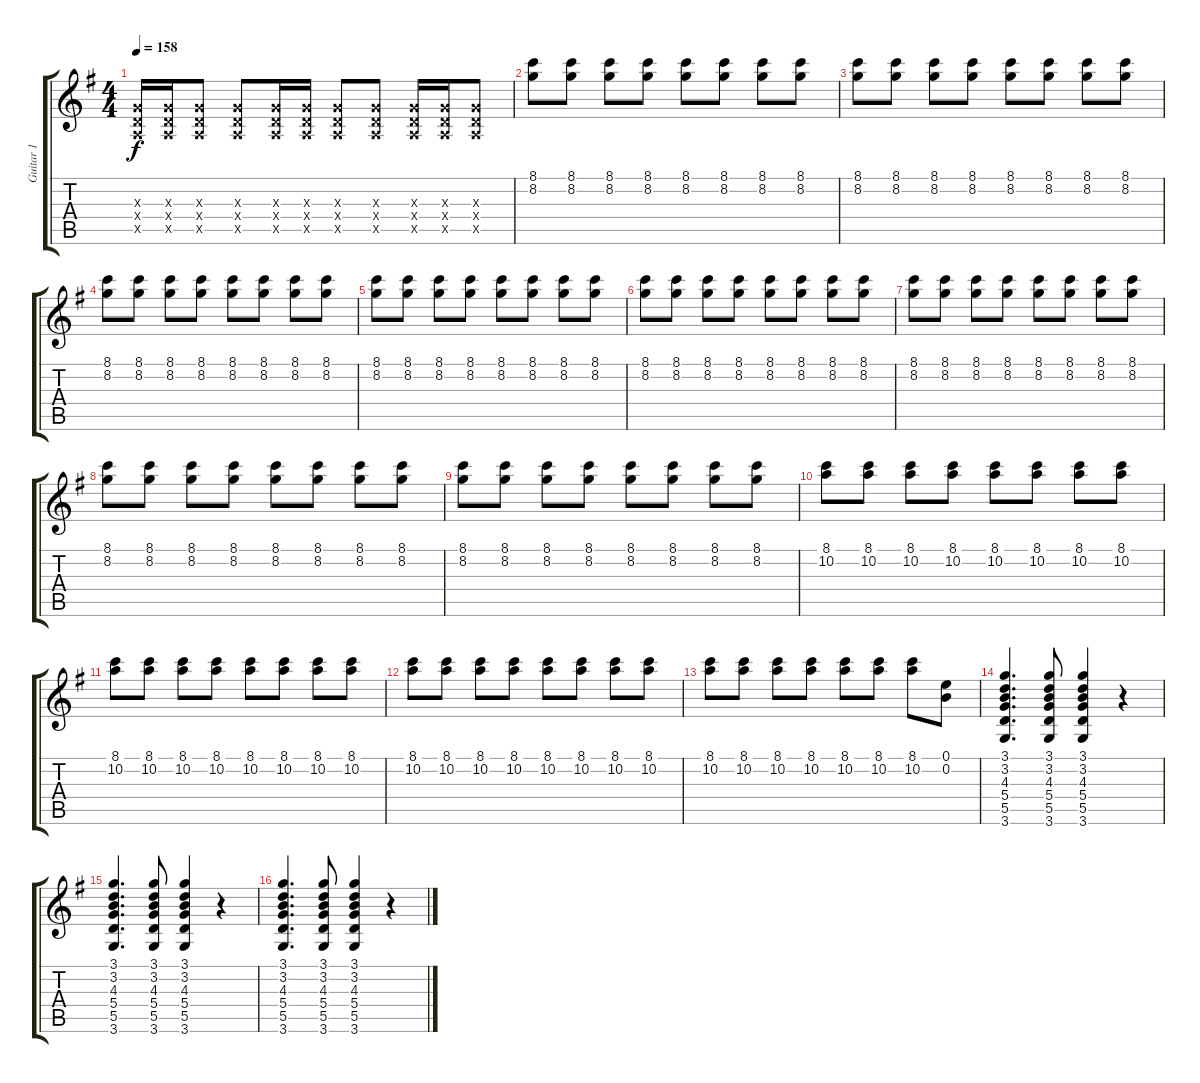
\track ("Guitar 1" "Guitar 1") {instrument electricguitarclean}
\staff {score tabs}
\tuning (E4 B3 G3 D3 A2 E2) {hide}
\ts (4 4)
\tempo 158
\clef g2
\ks g
(0.3{x} 0.4{x} 0.5{x}).16{dy f} (0.3{x} 0.4{x} 0.5{x}).16 (0.3{x} 0.4{x} 0.5{x}).8 (0.3{x} 0.4{x} 0.5{x}).8 (0.3{x} 0.4{x} 0.5{x}).16 (0.3{x} 0.4{x} 0.5{x}).16 (0.3{x} 0.4{x} 0.5{x}).8 (0.3{x} 0.4{x} 0.5{x}).8 (0.3{x} 0.4{x} 0.5{x}).16 (0.3{x} 0.4{x} 0.5{x}).16 (0.3{x} 0.4{x} 0.5{x}).8 |
(8.1 8.2).8 (8.1 8.2).8 (8.1 8.2).8 (8.1 8.2).8 (8.1 8.2).8 (8.1 8.2).8 (8.1 8.2).8 (8.1 8.2).8 |
(8.1 8.2).8 (8.1 8.2).8 (8.1 8.2).8 (8.1 8.2).8 (8.1 8.2).8 (8.1 8.2).8 (8.1 8.2).8 (8.1 8.2).8 |
(8.1 8.2).8 (8.1 8.2).8 (8.1 8.2).8 (8.1 8.2).8 (8.1 8.2).8 (8.1 8.2).8 (8.1 8.2).8 (8.1 8.2).8 |
(8.1 8.2).8 (8.1 8.2).8 (8.1 8.2).8 (8.1 8.2).8 (8.1 8.2).8 (8.1 8.2).8 (8.1 8.2).8 (8.1 8.2).8 |
(8.1 8.2).8 (8.1 8.2).8 (8.1 8.2).8 (8.1 8.2).8 (8.1 8.2).8 (8.1 8.2).8 (8.1 8.2).8 (8.1 8.2).8 |
(8.1 8.2).8 (8.1 8.2).8 (8.1 8.2).8 (8.1 8.2).8 (8.1 8.2).8 (8.1 8.2).8 (8.1 8.2).8 (8.1 8.2).8 |
(8.1 8.2).8 (8.1 8.2).8 (8.1 8.2).8 (8.1 8.2).8 (8.1 8.2).8 (8.1 8.2).8 (8.1 8.2).8 (8.1 8.2).8 |
(8.1 8.2).8 (8.1 8.2).8 (8.1 8.2).8 (8.1 8.2).8 (8.1 8.2).8 (8.1 8.2).8 (8.1 8.2).8 (8.1 8.2).8 |
(8.1 10.2).8 (8.1 10.2).8 (8.1 10.2).8 (8.1 10.2).8 (8.1 10.2).8 (8.1 10.2).8 (8.1 10.2).8 (8.1 10.2).8 |
(8.1 10.2).8 (8.1 10.2).8 (8.1 10.2).8 (8.1 10.2).8 (8.1 10.2).8 (8.1 10.2).8 (8.1 10.2).8 (8.1 10.2).8 |
(8.1 10.2).8 (8.1 10.2).8 (8.1 10.2).8 (8.1 10.2).8 (8.1 10.2).8 (8.1 10.2).8 (8.1 10.2).8 (8.1 10.2).8 |
(8.1 10.2).8 (8.1 10.2).8 (8.1 10.2).8 (8.1 10.2).8 (8.1 10.2).8 (8.1 10.2).8 (8.1 10.2).8 (0.1 0.2).8 |
(3.1 3.2 4.3 5.4 5.5 3.6).4{d} (3.1 3.2 4.3 5.4 5.5 3.6).8 (3.1 3.2 4.3 5.4 5.5 3.6).4 r.4 |
(3.1 3.2 4.3 5.4 5.5 3.6).4{d} (3.1 3.2 4.3 5.4 5.5 3.6).8 (3.1 3.2 4.3 5.4 5.5 3.6).4 r.4 |
(3.1 3.2 4.3 5.4 5.5 3.6).4{d} (3.1 3.2 4.3 5.4 5.5 3.6).8 (3.1 3.2 4.3 5.4 5.5 3.6).4 r.4
